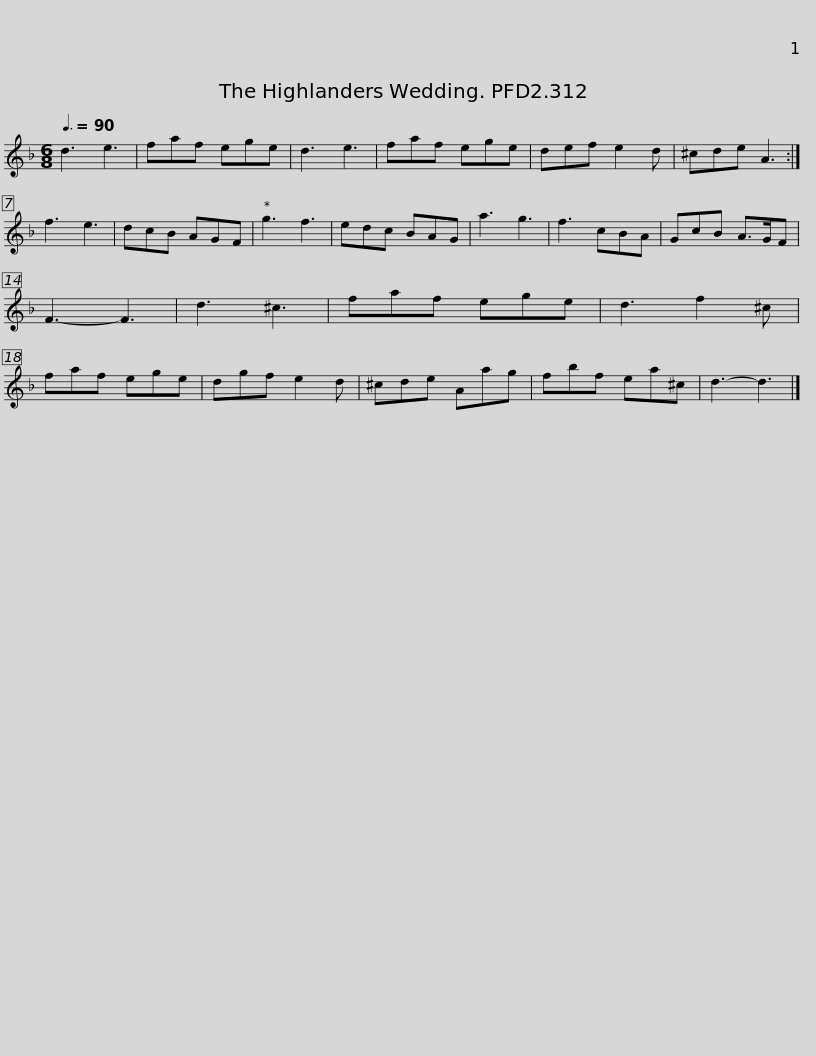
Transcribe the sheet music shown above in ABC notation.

X:1
L:1/8
Q:3/8=90
M:6/8
I:linebreak $
K:Dmin
V:1 treble
V:1
 d3 e3 | faf ege | d3 e3 | faf ege | def e2 d | %5
 ^cde A3 :| f3 e3 | dcB AGF | g3 f3 |$ edc BAG | %10
 a3 g3 | f3 cBA | GcB A>GF | F3- F3 | d3 ^c3 | %15
 faf ege | d3 f2 ^c | faf ege |$ dgf e2 d | ^cde Aag | %20
 fbf ea^c | d3- d3 |] %22
